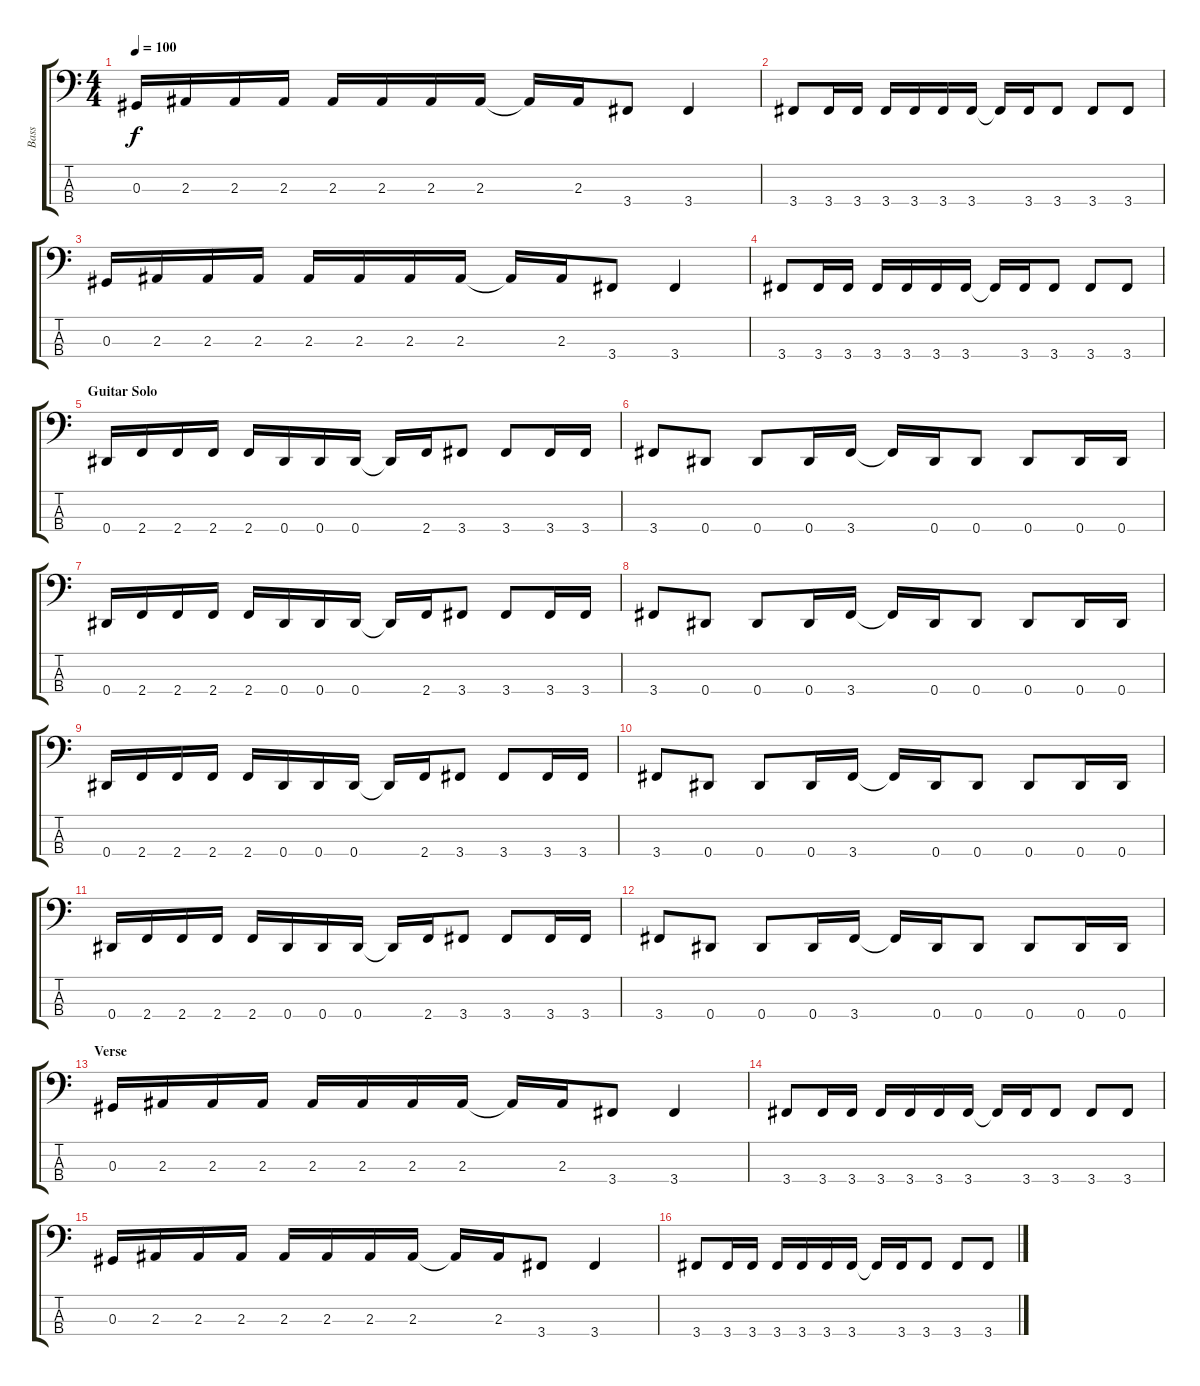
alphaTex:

\track ("Bass" "Bass") {instrument electricbassfinger}
\staff {score tabs}
\tuning (Gb2 Db2 Ab1 Eb1) {hide}
\ts (4 4)
\tempo 100
\clef f4
\ks c
0.3.16{dy f} 2.3.16 2.3.16 2.3.16 2.3.16 2.3.16 2.3.16 2.3.16 2.3{t}.16 2.3.16 3.4.8 3.4.4 |
3.4.8 3.4.16 3.4.16 3.4.16 3.4.16 3.4.16 3.4.16 3.4{t}.16 3.4.16 3.4.8 3.4.8 3.4.8 |
0.3.16 2.3.16 2.3.16 2.3.16 2.3.16 2.3.16 2.3.16 2.3.16 2.3{t}.16 2.3.16 3.4.8 3.4.4 |
3.4.8 3.4.16 3.4.16 3.4.16 3.4.16 3.4.16 3.4.16 3.4{t}.16 3.4.16 3.4.8 3.4.8 3.4.8 |
\section ("" "Guitar Solo")
0.4.16 2.4.16 2.4.16 2.4.16 2.4.16 0.4.16 0.4.16 0.4.16 0.4{t}.16 2.4.16 3.4.8 3.4.8 3.4.16 3.4.16 |
3.4.8 0.4.8 0.4.8 0.4.16 3.4.16 3.4{t}.16 0.4.16 0.4.8 0.4.8 0.4.16 0.4.16 |
0.4.16 2.4.16 2.4.16 2.4.16 2.4.16 0.4.16 0.4.16 0.4.16 0.4{t}.16 2.4.16 3.4.8 3.4.8 3.4.16 3.4.16 |
3.4.8 0.4.8 0.4.8 0.4.16 3.4.16 3.4{t}.16 0.4.16 0.4.8 0.4.8 0.4.16 0.4.16 |
0.4.16 2.4.16 2.4.16 2.4.16 2.4.16 0.4.16 0.4.16 0.4.16 0.4{t}.16 2.4.16 3.4.8 3.4.8 3.4.16 3.4.16 |
3.4.8 0.4.8 0.4.8 0.4.16 3.4.16 3.4{t}.16 0.4.16 0.4.8 0.4.8 0.4.16 0.4.16 |
0.4.16 2.4.16 2.4.16 2.4.16 2.4.16 0.4.16 0.4.16 0.4.16 0.4{t}.16 2.4.16 3.4.8 3.4.8 3.4.16 3.4.16 |
3.4.8 0.4.8 0.4.8 0.4.16 3.4.16 3.4{t}.16 0.4.16 0.4.8 0.4.8 0.4.16 0.4.16 |
\section ("" "Verse")
0.3.16 2.3.16 2.3.16 2.3.16 2.3.16 2.3.16 2.3.16 2.3.16 2.3{t}.16 2.3.16 3.4.8 3.4.4 |
3.4.8 3.4.16 3.4.16 3.4.16 3.4.16 3.4.16 3.4.16 3.4{t}.16 3.4.16 3.4.8 3.4.8 3.4.8 |
0.3.16 2.3.16 2.3.16 2.3.16 2.3.16 2.3.16 2.3.16 2.3.16 2.3{t}.16 2.3.16 3.4.8 3.4.4 |
3.4.8 3.4.16 3.4.16 3.4.16 3.4.16 3.4.16 3.4.16 3.4{t}.16 3.4.16 3.4.8 3.4.8 3.4.8
